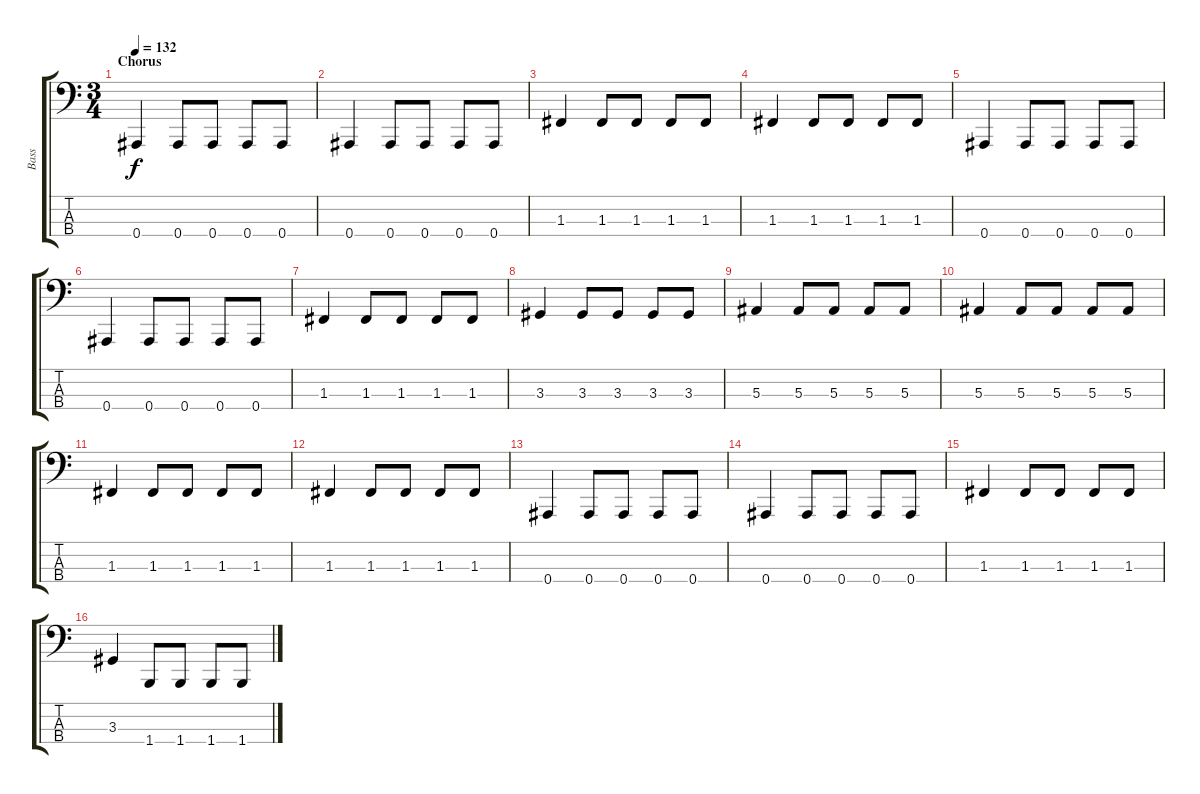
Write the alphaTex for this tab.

\track ("Bass" "Bass") {instrument electricbassfinger}
\staff {score tabs}
\tuning (Eb2 Bb1 F1 Bb0) {hide}
\ts (3 4)
\section ("" "Chorus")
\tempo 132
\clef f4
\ks c
0.4.4{dy f} 0.4.8 0.4.8 0.4.8 0.4.8 |
0.4.4 0.4.8 0.4.8 0.4.8 0.4.8 |
1.3.4 1.3.8 1.3.8 1.3.8 1.3.8 |
1.3.4 1.3.8 1.3.8 1.3.8 1.3.8 |
0.4.4 0.4.8 0.4.8 0.4.8 0.4.8 |
0.4.4 0.4.8 0.4.8 0.4.8 0.4.8 |
1.3.4 1.3.8 1.3.8 1.3.8 1.3.8 |
3.3.4 3.3.8 3.3.8 3.3.8 3.3.8 |
5.3.4 5.3.8 5.3.8 5.3.8 5.3.8 |
5.3.4 5.3.8 5.3.8 5.3.8 5.3.8 |
1.3.4 1.3.8 1.3.8 1.3.8 1.3.8 |
1.3.4 1.3.8 1.3.8 1.3.8 1.3.8 |
0.4.4 0.4.8 0.4.8 0.4.8 0.4.8 |
0.4.4 0.4.8 0.4.8 0.4.8 0.4.8 |
1.3.4 1.3.8 1.3.8 1.3.8 1.3.8 |
3.3.4 1.4.8 1.4.8 1.4.8 1.4.8
